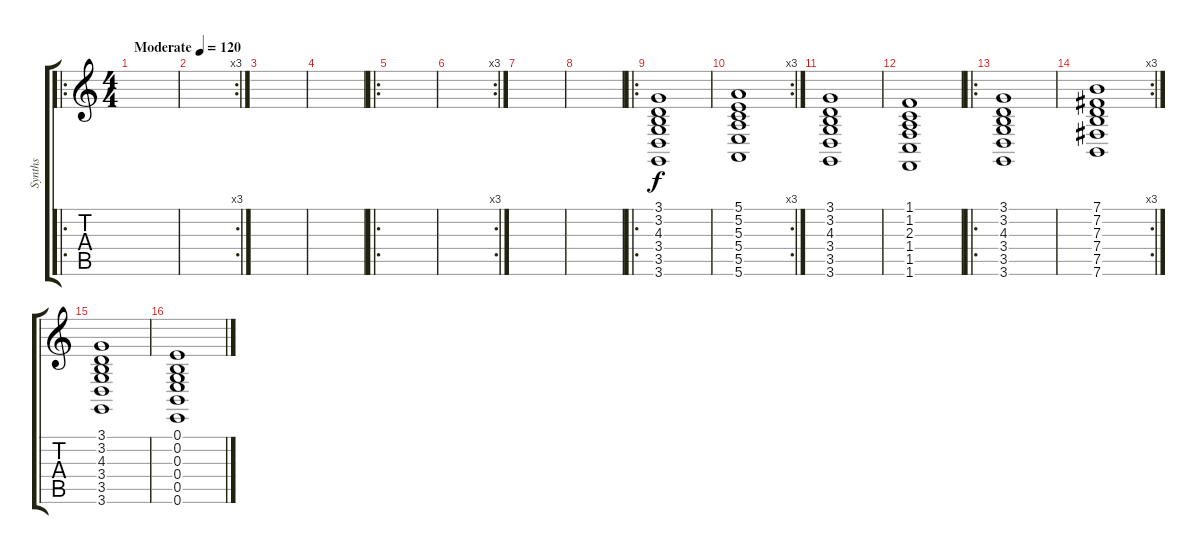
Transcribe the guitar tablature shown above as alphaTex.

\track ("Synths" "Synths") {instrument stringensemble2}
\staff {score tabs}
\tuning (E4 B3 G3 E3 B2 E2) {hide}
\ro
\ts (4 4)
\tempo (120 "Moderate")
\clef g2
\ks c
|
\rc 3
|
|
|
\ro
|
\rc 3
|
|
|
\ro
(3.1 3.2 4.3 3.4 3.5 3.6).1 |
\rc 3
(5.1 5.2 5.3 5.4 5.5 5.6).1 |
(3.1 3.2 4.3 3.4 3.5 3.6).1 |
(1.1 1.2 2.3 1.4 1.5 1.6).1 |
\ro
(3.1 3.2 4.3 3.4 3.5 3.6).1 |
\rc 3
(7.1 7.2 7.3 7.4 7.5 7.6).1 |
(3.1 3.2 4.3 3.4 3.5 3.6).1 |
(0.1 0.2 0.3 0.4 0.5 0.6).1
